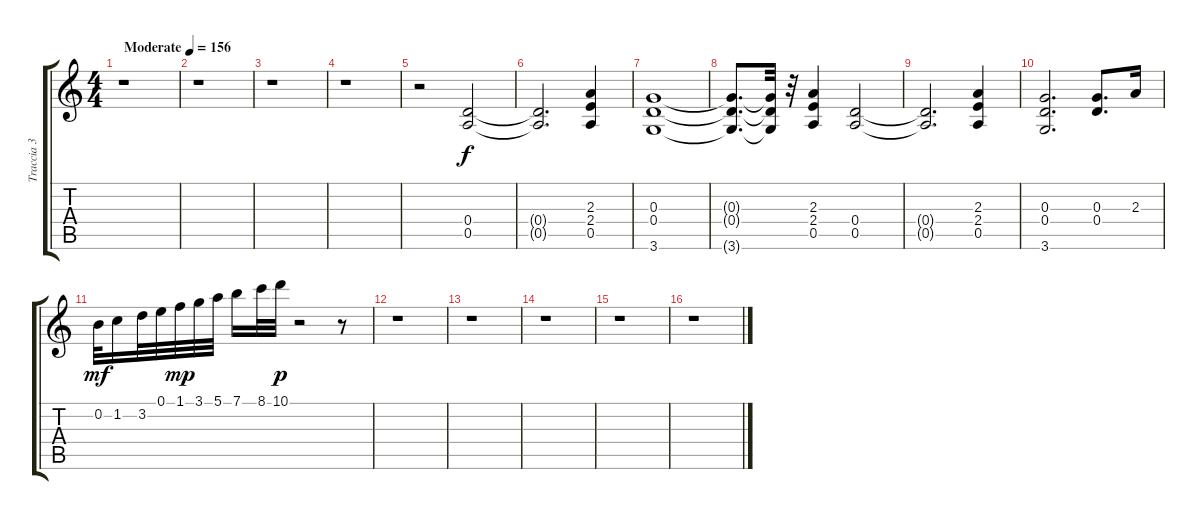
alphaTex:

\track ("Traccia 3" "Traccia 3") {instrument distortionguitar}
\staff {score tabs}
\tuning (E4 B3 G3 D3 A2 E2) {hide}
\ts (4 4)
\tempo (156 "Moderate")
\clef g2
\ks c
r.1{dy f instrument distortionguitar} |
r.1 |
r.1 |
r.1 |
r.2 (0.4 0.5).2 |
(0.4{t} 0.5{t}).2{d} (2.3 2.4 0.5).4 |
(0.3 0.4 3.6).1 |
(0.3{t} 0.4{t} 3.6{t}).8{d} (0.3{t} 0.4{t} 3.6{t}).32 r.32 (2.3 2.4 0.5).4 (0.4 0.5).2 |
(0.4{t} 0.5{t}).2{d} (2.3 2.4 0.5).4 |
(0.3 0.4 3.6).2{d} (0.3 0.4).8{d} 2.3.16 |
0.2.32{dy mf} 1.2.16 3.2.32 0.1.32 1.1.32{dy mp} 3.1.32 5.1.32 7.1.16 8.1.32 10.1.32{dy p} r.2 r.8 |
r.1 |
r.1 |
r.1 |
r.1 |
r.1
